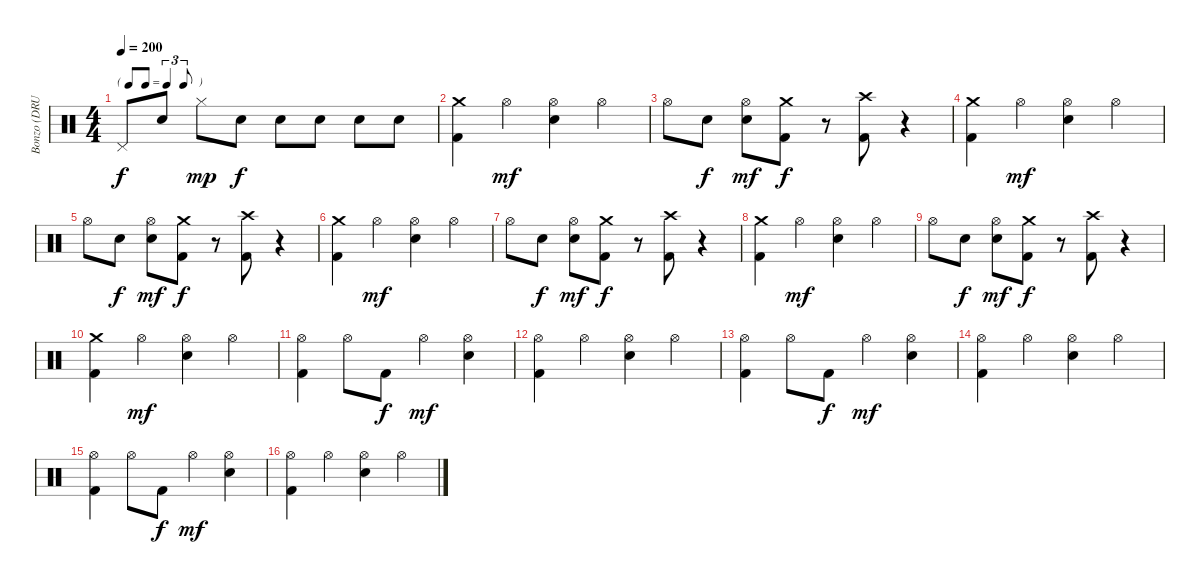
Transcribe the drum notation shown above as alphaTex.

\track ("Bonzo (DRUMS)" "Bonzo (DRU") {instrument percussion}
\staff {score}
\articulation defaults
\ts (4 4)
\tf triplet8th
\tempo 200
\clef neutral
\ks c "Pedal Hi-Hat (hit)".8{dy f} "Snare (hit) 2".8 "Hi-Hat (closed)".8{dy mp} "Snare (hit) 2".8{dy f} "Snare (hit) 2".8 "Snare (hit) 2".8 "Snare (hit) 2".8 "Snare (hit) 2".8
|
("Crash medium (hit)" "Kick (hit) 2").4 "Hi-Hat (open)".4{dy mf} ("Hi-Hat (open)" "Snare (hit) 2").4 "Hi-Hat (open)".4 |
"Hi-Hat (open)".8 "Snare (hit) 2".8{dy f} ("Hi-Hat (open)" "Snare (hit) 2").8{dy mf} ("Crash medium (hit)" "Kick (hit) 2").8{dy f} r.8 ("Crash high (hit)" "Kick (hit) 2").8 r.4 |
("Crash medium (hit)" "Kick (hit) 2").4 "Hi-Hat (open)".4{dy mf} ("Hi-Hat (open)" "Snare (hit) 2").4 "Hi-Hat (open)".4 |
"Hi-Hat (open)".8 "Snare (hit) 2".8{dy f} ("Hi-Hat (open)" "Snare (hit) 2").8{dy mf} ("Crash medium (hit)" "Kick (hit) 2").8{dy f} r.8 ("Crash high (hit)" "Kick (hit) 2").8 r.4 |
("Crash medium (hit)" "Kick (hit) 2").4 "Hi-Hat (open)".4{dy mf} ("Hi-Hat (open)" "Snare (hit) 2").4 "Hi-Hat (open)".4 |
"Hi-Hat (open)".8 "Snare (hit) 2".8{dy f} ("Hi-Hat (open)" "Snare (hit) 2").8{dy mf} ("Crash medium (hit)" "Kick (hit) 2").8{dy f} r.8 ("Crash high (hit)" "Kick (hit) 2").8 r.4 |
("Crash medium (hit)" "Kick (hit) 2").4 "Hi-Hat (open)".4{dy mf} ("Hi-Hat (open)" "Snare (hit) 2").4 "Hi-Hat (open)".4 |
"Hi-Hat (open)".8 "Snare (hit) 2".8{dy f} ("Hi-Hat (open)" "Snare (hit) 2").8{dy mf} ("Crash medium (hit)" "Kick (hit) 2").8{dy f} r.8 ("Crash high (hit)" "Kick (hit) 2").8 r.4 |
("Crash medium (hit)" "Kick (hit) 2").4 "Hi-Hat (open)".4{dy mf} ("Hi-Hat (open)" "Snare (hit) 2").4 "Hi-Hat (open)".4 |
("Hi-Hat (open)" "Kick (hit) 2").4 "Hi-Hat (open)".8 "Kick (hit) 2".8{dy f} "Hi-Hat (open)".4{dy mf} ("Hi-Hat (open)" "Snare (hit) 2").4 |
("Hi-Hat (open)" "Kick (hit) 2").4 "Hi-Hat (open)".4 ("Hi-Hat (open)" "Snare (hit) 2").4 "Hi-Hat (open)".4 |
("Hi-Hat (open)" "Kick (hit) 2").4 "Hi-Hat (open)".8 "Kick (hit) 2".8{dy f} "Hi-Hat (open)".4{dy mf} ("Hi-Hat (open)" "Snare (hit) 2").4 |
("Hi-Hat (open)" "Kick (hit) 2").4 "Hi-Hat (open)".4 ("Hi-Hat (open)" "Snare (hit) 2").4 "Hi-Hat (open)".4 |
("Hi-Hat (open)" "Kick (hit) 2").4 "Hi-Hat (open)".8 "Kick (hit) 2".8{dy f} "Hi-Hat (open)".4{dy mf} ("Hi-Hat (open)" "Snare (hit) 2").4 |
("Hi-Hat (open)" "Kick (hit) 2").4 "Hi-Hat (open)".4 ("Hi-Hat (open)" "Snare (hit) 2").4 "Hi-Hat (open)".4
